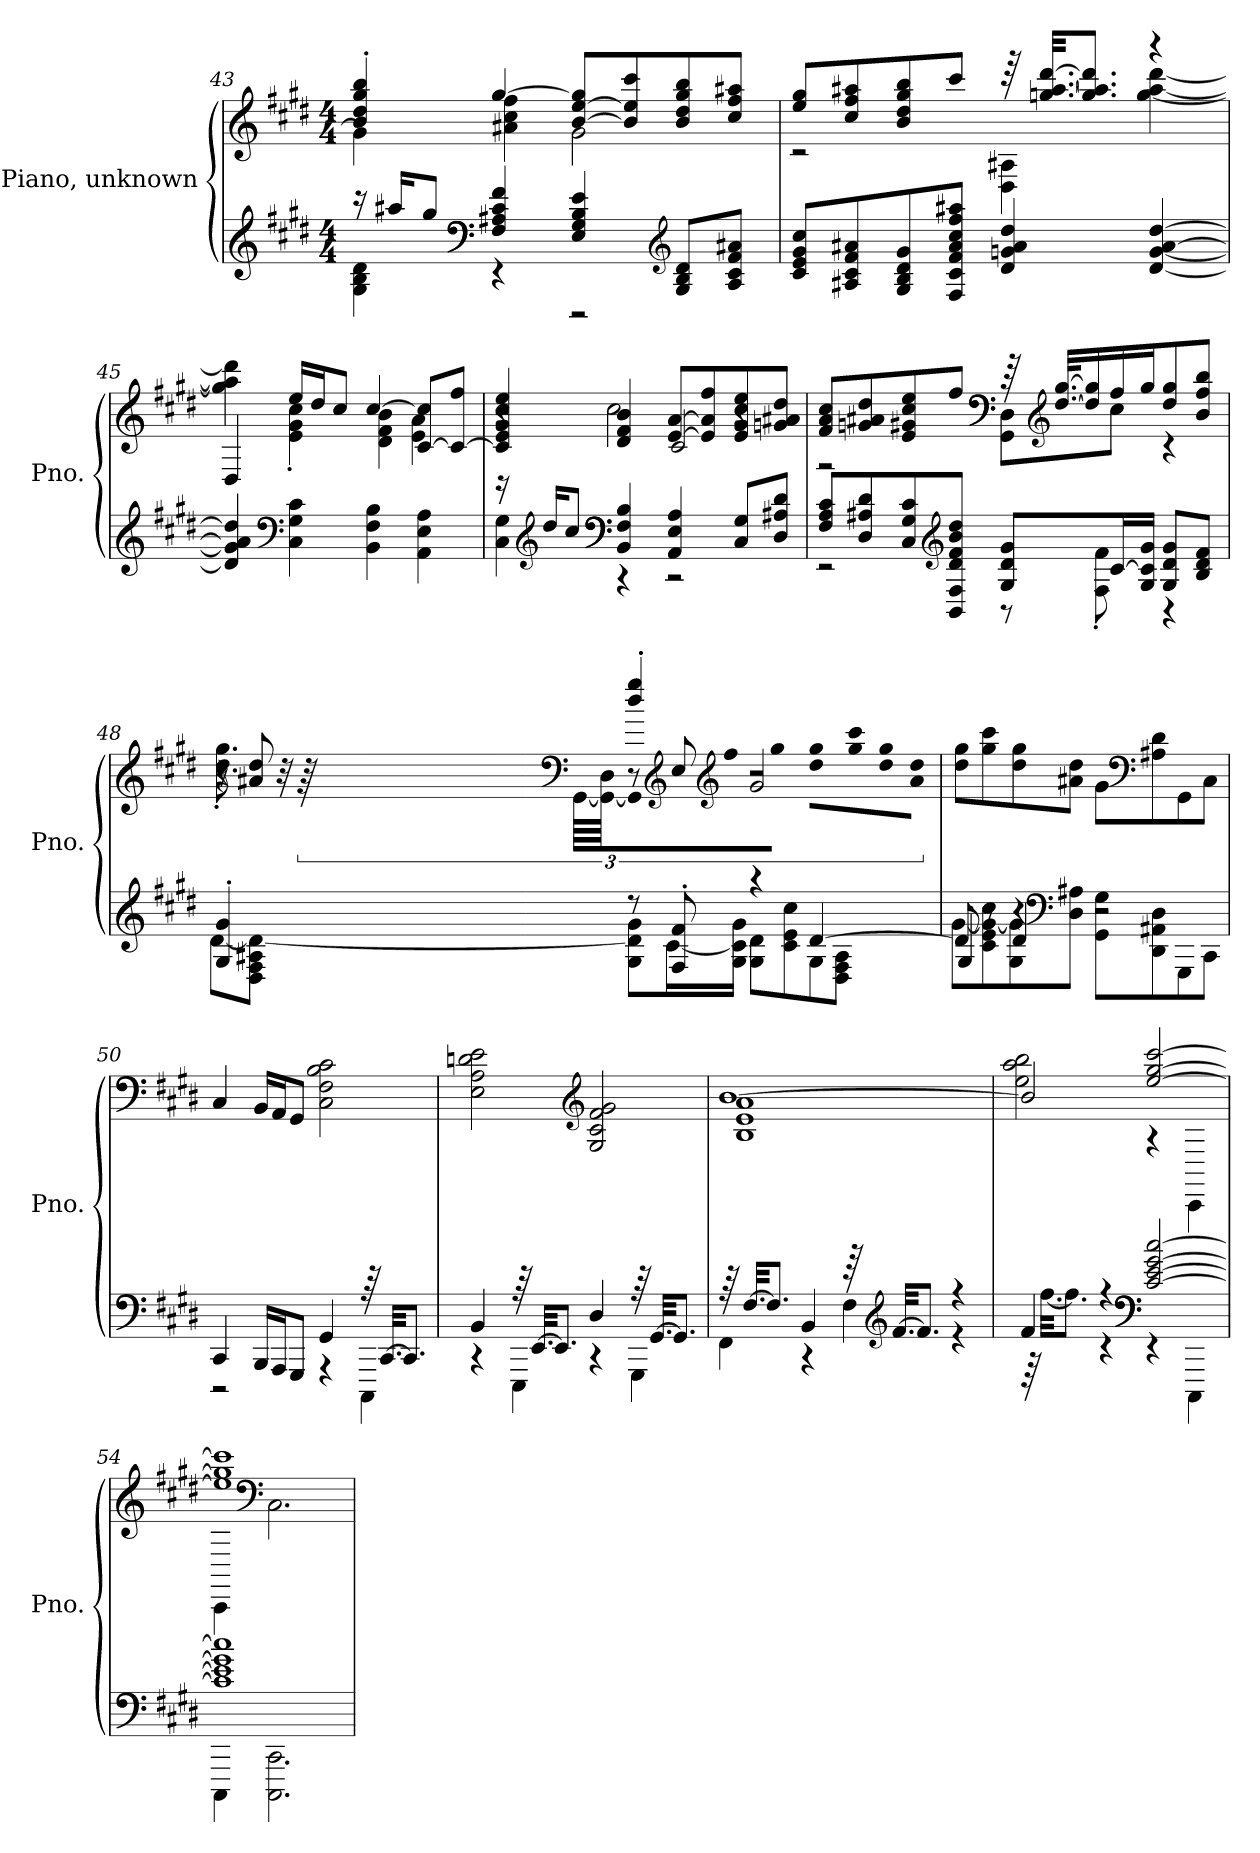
**kern	**kern
*part1	*part1
*staff2	*staff1
*I"Piano, unknown	*
*I'Pno.	*
!!LO:LB:g=z
*clefG2	*clefG2
*k[f#c#g#d#]	*k[f#c#g#d#]
*M4/4	*M4/4
=43	=43
*^	*^
16r	4G#\ 4B\ 4d#\	4b/' 4dd#/' 4gg#/' 4bb/'	4g#\]
16aa#X/KL	.	.	.
8gg#/J	.	.	.
*clefF4	*	*	*
4F#/ 4A#X/ 4c#/ 4f#/	4r	[4gg#/	4a#X\ 4cc#\ 4ff#\
4E/ 4G#/ 4B/ 4e/	2r	[8b/ [8ee/ 8gg#/]L	2g#\
.	.	8b/] 8ee/] 8ccc#/	.
*clefG2	*	*	*
8G#/ 8B/ 8d#/L	.	8b/ 8dd#/ 8gg#/ 8bb/	.
8A#/ 8c#/ 8f#/ 8a#X/J	.	8cc#/ 8ff#/ 8aa#X/J	.
*v	*v	*	*
=44	=44	=44
8c#/ 8e/ 8g#/ 8cc#/L	8ee/ 8gg#/L	2r
8A#X/ 8c#/ 8f#/ 8a#X/	8cc#/ 8ff#/ 8aa#X/	.
8G#/ 8B/ 8d#/ 8g#/	8b/ 8dd#/ 8gg#/ 8bb/	.
8F#/ 8c#/ 8f#/ 8a#/ 8cc#/ 8ff#/ 8aa#X/J	8ccc#/J	.
4d#/ 4gn/ 4a#/ 4dd#/	64r	4D#\ 4A#X\
.	[32.ggn/ [32.aa#/ [32.ddd#/KKL	.
.	8.gg/] 8.aa#/] 8.ddd#/]J	.
[4d#/ [4g/ [4a#/ [4dd#/	4r	[4gg\ [4aa#\ [4ddd#\
!!LO:LB:g=z	!!
=45	=45	=45
4d#/] 4g/] 4a#/] 4dd#/]	4D#/	4gg\] 4aa#\] 4ddd#\]
*clefF4	*	*
4C#\ 4G#\ 4c#\	16ee/LL	4e\' 4g#\' 4cc#\'
.	16dd#/J	.
.	8cc#/J	.
4BB\ 4F#\ 4B\	[4cc#/	4d#\ 4f#\ 4b\
4AA\ 4E\ 4A\	[8c#/ 8cc#/]L	4e\ 4a\
.	8c#/_ 8ff#/J	.
=46	=46	=46
*^	*	*^
16r	4C#\ 4G#\	4c#/] 4e/ 4g#/ 4cc#/ 4ee/	4r	2r
*clefG2	*	*	*	*
16dd#/KL	.	.	.	.
8cc#/J	.	.	.	.
*clefF4	*	*	*	*
4BB/ 4F#/ 4B/	4r	4d#/ 4f#/ 4b/	2cc#\	.
4AA/ 4E/ 4A/	2r	[8e/ [8a/L	.	2c#/
.	.	8e/] 8a/] 8ff#/	.	.
8C#/ 8G#/L	.	8e/ 8g#/ 8cc#/ 8ee/	4r	.
8D#/ 8A#X/ 8d#/J	.	8gn/ 8a#X/ 8dd#/J	.	.
*	*	*	*v	*v
!!LO:PB:g=z
=47	=47	=47	=47
8F#/ 8A/ 8c#/L	2r	8f#/ 8a/ 8cc#/L	2r
8D#/ 8A#X/ 8d#/	.	8gn/ 8a#X/ 8dd#/	.
8C#/ 8G#/ 8c#/	.	8e/ 8g#X/ 8cc#/ 8ee/	.
*clefG2	*	*	*
8BB/ 8F#/ 8d#/ 8f#/ 8b/ 8dd#/J	.	8ff#/J	.
*	*	*clefF4	*
8G#/ 8d#/ 8g#/L	8r	64r	8GG#\ 8D#\L
*	*	*clefG2	*
.	.	[32.dd#/ [32.gg#/KLL	.
.	.	16dd#/] 16gg#/]	.
[16c#/L	8F#\' 8f#\'	16ff#/	8cc#\J
16G#/ 16c#/] 16g#/JJ	.	16gg#/J	.
8G#/ 8d#/ 8g#/L	4r	8dd#/ 8gg#/	4r
8B/ 8d#/ 8f#/J	.	8b/ 8ff#/ 8bb/J	.
!!LO:LB:g=z
=48	=48	=48	=48
*	*	*	*^
4G#/' 4g#/'	[8d#\L	8r	8.dd#\' 8.gg#\'	4r
.	8D#\ 8F#\ 8A#X\ 8d#\_J	8a#X/ 8dd#/	.	.
.	.	.	32r	.
.	.	.	96r	.
*	*	*clefF4	*	*
.	.	.	[96GG#\LLLL	.
.	.	.	96GG#\_ 96D#\JJJ	.
8r	8G#\ 8d#\] 8g#\L	4dd#/' 4gg#/'	8GG#\]	8r
*	*	*clefG2	*	*
8F#/' 8f#/'	[16c#\L	.	16ff#\L	8cc#/
.	16G#\ 16c#\] 16g#\JJ	.	16gg#\JJ	.
4r	8G#\ 8d#\L	2r	8dd#\ 8gg#\L	2g#/
.	8c#\ 8e\ 8cc#\	.	8gg#\ 8ccc#\	.
[4d#/	8G#\	.	8dd#\ 8gg#\	.
.	8D#\ 8F#\ 8A#\J	.	8a#\ 8dd#\J	.
*	*	*v	*v	*v
=49	=49	=49
*	*^	*
8d#/]	[8g#\L	4G#'/	8dd#\ 8gg#\L
8r	8c#\ 8e\ 8g#\_ 8cc#\	.	8gg#\ 8ccc#\
4d#/	8G#\ 8g#\]	4r	8dd#\ 8gg#\
*clefF4	*	*	*
.	8D#\ 8A#X\J	.	8a#X\ 8dd#\J
2r	8GG#\ 8G#\L	2r	8g#\L
*	*	*	*clefF4
.	8DD#\ 8AA#X\ 8D#\	.	8A#X\ 8d#\
.	8GGG#\	.	8GG#\
.	8CC#\J	.	8C#\J
*	*v	*v	*
!!LO:LB:g=z
=50	=50	=50
4CC#/	2r	4C#/
16BBB/LL	.	16BB/LL
16AAA/J	.	16AA/J
8GGG#/J	.	8GG#/J
4GG#/	4r	2C#\ 2F#\ 2B\ 2c#\
64r	4CCC#\	.
[32.CC#/KKL	.	.
8.CC#/J]	.	.
=51	=51	=51
4BB/	4r	2E\ 2A\ 2dn\ 2e\
64r	4EEE\	.
[32.EE/KKL	.	.
8.EE/J]	.	.
*	*	*clefG2
4D#/	4r	2G#/ 2c#/ 2f#/ 2g#/
64r	4GGG#\	.
[32.GG#/KKL	.	.
8.GG#/J]	.	.
=52	=52	=52
*	*	*^
64r	4FF#\	[1b	1B 1e 1a
[32.F#/KKL	.	.	.
8.F#/J]	.	.	.
4BB/	4r	.	.
64r	4F#\	.	.
*clefG2	*	*	*
[32.f#/KKL	.	.	.
8.f#/J]	.	.	.
4r	4r	.	.
!!LO:LB:g=z	!!
=53	=53	=53	=53
4f#/	64r	2b/]	2ee\ 2aa\ 2bb\
.	[32.ff#\KKL	.	.
.	8.ff#\J]	.	.
4r	4r	.	.
*clefF4	*	*	*
[2c#/ [2e/ [2g#/ [2cc#/	4r	[2ee/ [2gg#/ [2ccc#/	4r
.	4CCC#\	.	4CC#\
=54	=54	=54	=54
1c#] 1e] 1g#] 1cc#]	4CCC#\	1ee] 1gg#] 1ccc#]	4CC#\
*	*	*clefF4	*
.	2.CCC#\ 2.CC#\	.	2.C#\
*v	*v	*	*
*	*v	*v
=	=
*-	*-
